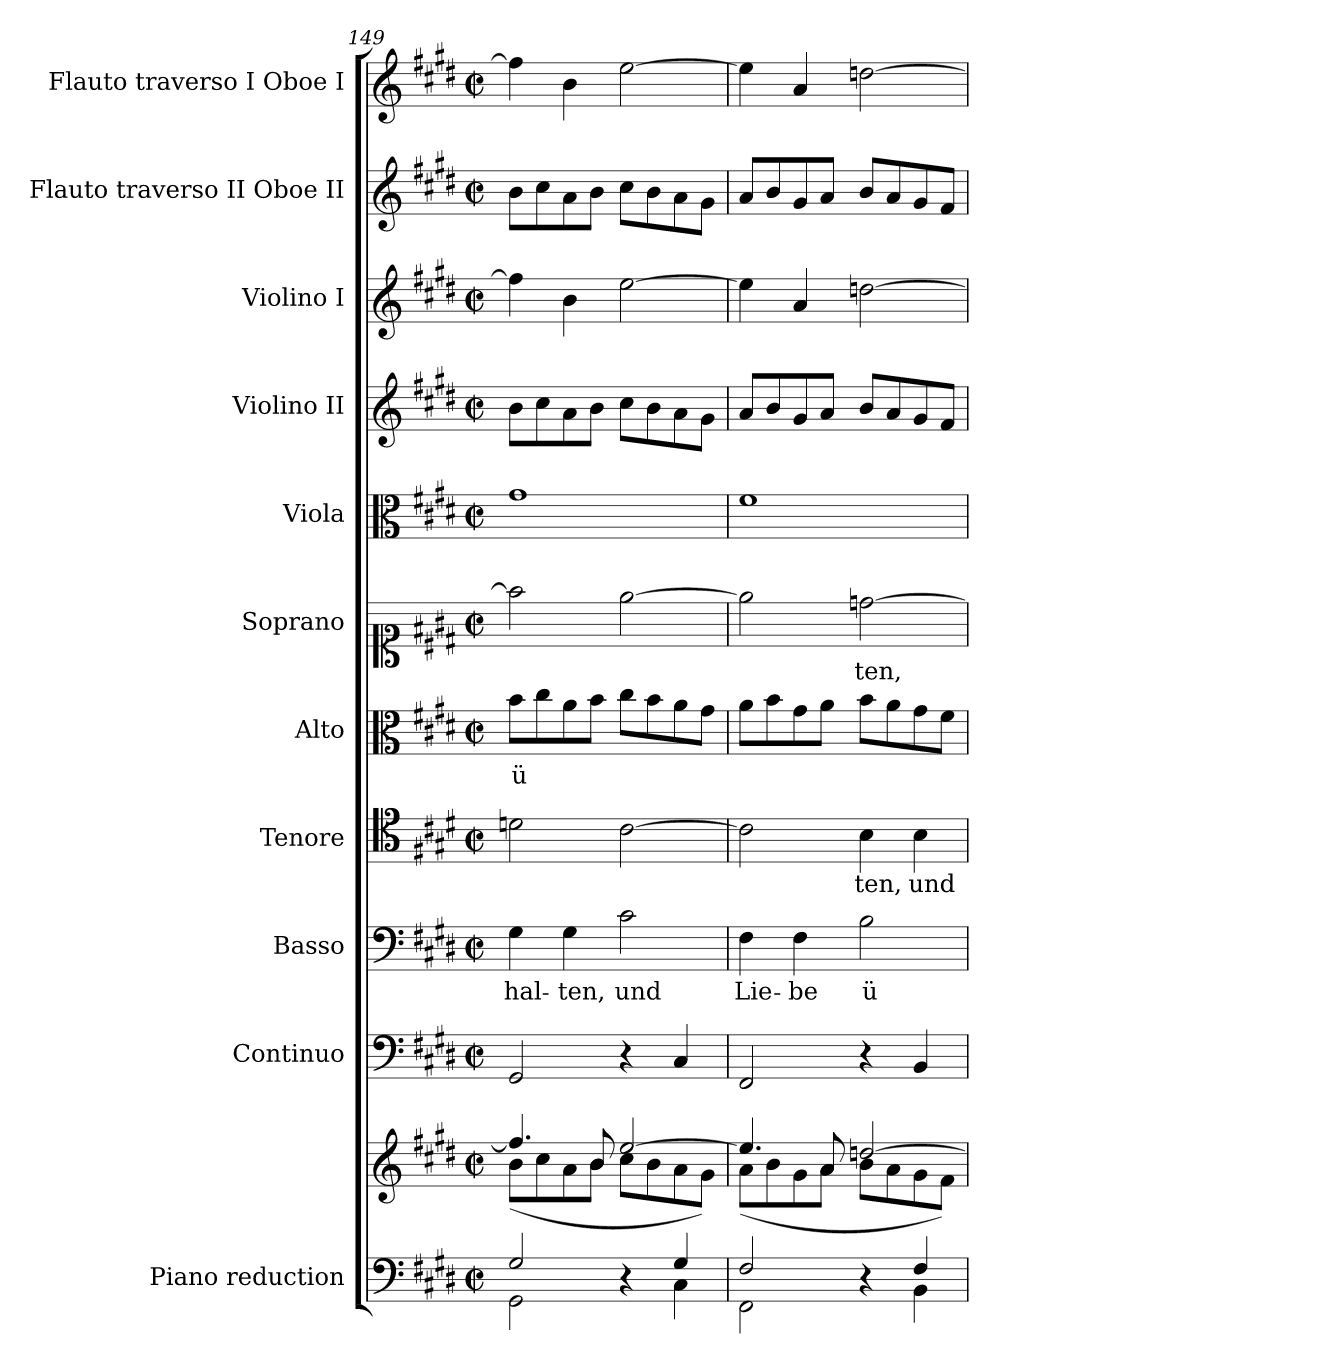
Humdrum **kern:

**kern	**kern	**kern	**kern	**text	**kern	**text	**kern	**text	**kern	**text	**kern	**kern	**kern	**kern	**kern
*part11	*part11	*part10	*part9	*part9	*part8	*part8	*part7	*part7	*part6	*part6	*part5	*part4	*part3	*part2	*part1
*staff12	*staff11	*staff10	*staff9	*staff9	*staff8	*staff8	*staff7	*staff7	*staff6	*staff6	*staff5	*staff4	*staff3	*staff2	*staff1
*I"Piano reduction	*	*I"Continuo	*I"Basso	*	*I"Tenore	*	*I"Alto	*	*I"Soprano	*	*I"Viola	*I"Violino II	*I"Violino I	*I"Flauto traverso II Oboe II	*I"Flauto traverso I Oboe I
*I'Pno	*	*	*	*	*	*	*	*	*	*	*	*	*	*I'Ob	*I'Ob
!!LO:LB:g=z
*clefF4	*clefG2	*clefF4	*clefF4	*	*clefC4	*	*clefC3	*	*clefC1	*	*clefC3	*clefG2	*clefG2	*clefG2	*clefG2
*k[f#c#g#d#]	*k[f#c#g#d#]	*k[f#c#g#d#]	*k[f#c#g#d#]	*	*k[f#c#g#d#]	*	*k[f#c#g#d#]	*	*k[f#c#g#d#]	*	*k[f#c#g#d#]	*k[f#c#g#d#]	*k[f#c#g#d#]	*k[f#c#g#d#]	*k[f#c#g#d#]
*M2/2	*M2/2	*M2/2	*M2/2	*	*M2/2	*	*M2/2	*	*M2/2	*	*M2/2	*M2/2	*M2/2	*M2/2	*M2/2
*met(c|)	*met(c|)	*met(c|)	*met(c|)	*	*met(c|)	*	*met(c|)	*	*met(c|)	*	*met(c|)	*met(c|)	*met(c|)	*met(c|)	*met(c|)
=149	=149	=149	=149	=149	=149	=149	=149	=149	=149	=149	=149	=149	=149	=149	=149
*^	*^	*	*	*	*	*	*	*	*	*	*	*	*	*	*
!	!	!	!	!	!	!LO:LY:b	!	!	!	!LO:LY:b	!	!LO:LY:b	!	!	!	!	!
2G#/	2GG#\	4.ff#/]	(8b\L	2GG#/	4G#\	hal-	2dn\	.	8b\L	ü	2ff#\]	--	1g#	8b\L	4ff#\]	8b\L	4ff#\]
.	.	.	8cc#\	.	.	.	.	.	8cc#\	.	.	.	.	8cc#\	.	8cc#\	.
!	!	!	!	!	!	!LO:LY:b	!	!	!	!	!	!	!	!	!	!	!
.	.	.	8a\	.	4G#\	ten,	.	.	8a\	.	.	.	.	8a\	4b\	8a\	4b\
.	.	8b/	8b\J	.	.	.	.	.	8b\J	.	.	.	.	8b\J	.	8b\J	.
!	!	!	!	!	!	!LO:LY:b	!	!	!	!	!	!	!	!	!	!	!
4r	4ryy	[2ee/	8cc#\L	4r	2c#\	und	[2c#\	.	8cc#\L	.	[2ee\	.	.	8cc#\L	[2ee\	8cc#\L	[2ee\
.	.	.	8b\	.	.	.	.	.	8b\	.	.	.	.	8b\	.	8b\	.
4G#/	4C#\	.	8a\	4C#/	.	.	.	.	8a\	.	.	.	.	8a\	.	8a\	.
.	.	.	8g#\J)	.	.	.	.	.	8g#\J	.	.	.	.	8g#\J	.	8g#\J	.
=150	=150	=150	=150	=150	=150	=150	=150	=150	=150	=150	=150	=150	=150	=150	=150	=150	=150
!	!	!	!	!	!	!LO:LY:b	!	!	!	!	!	!	!	!	!	!	!
2F#/	2FF#\	4.ee/]	(8a\L	2FF#/	4F#\	Lie-	2c#\]	.	8a\L	.	2ee\]	.	1f#	8a/L	4ee\]	8a/L	4ee\]
.	.	.	8b\	.	.	.	.	.	8b\	.	.	.	.	8b/	.	8b/	.
!	!	!	!	!	!	!LO:LY:b	!	!	!	!	!	!	!	!	!	!	!
.	.	.	8g#\	.	4F#\	be	.	.	8g#\	.	.	.	.	8g#/	4a/	8g#/	4a/
.	.	8a/	8a\J	.	.	.	.	.	8a\J	.	.	.	.	8a/J	.	8a/J	.
!	!	!	!	!	!	!LO:LY:b	!	!LO:LY:b	!	!	!	!LO:LY:b	!	!	!	!	!
4r	4ryy	[2ddn/	8b\L	4r	2B\	ü-	4B\	ten,	8b\L	.	[2ddn\	ten,	.	8b/L	[2ddn\	8b/L	[2ddn\
.	.	.	8a\	.	.	.	.	.	8a\	.	.	.	.	8a/	.	8a/	.
!	!	!	!	!	!	!	!	!LO:LY:b	!	!	!	!	!	!	!	!	!
4F#/	4BB\	.	8g#\	4BB/	.	.	4B\	und	8g#\	.	.	.	.	8g#/	.	8g#/	.
.	.	.	8f#\J)	.	.	.	.	.	8f#\J	.	.	.	.	8f#/J	.	8f#/J	.
*v	*v	*	*	*	*	*	*	*	*	*	*	*	*	*	*	*	*
*	*v	*v	*	*	*	*	*	*	*	*	*	*	*	*	*	*
=	=	=	=	=	=	=	=	=	=	=	=	=	=	=	=
*-	*-	*-	*-	*-	*-	*-	*-	*-	*-	*-	*-	*-	*-	*-	*-
